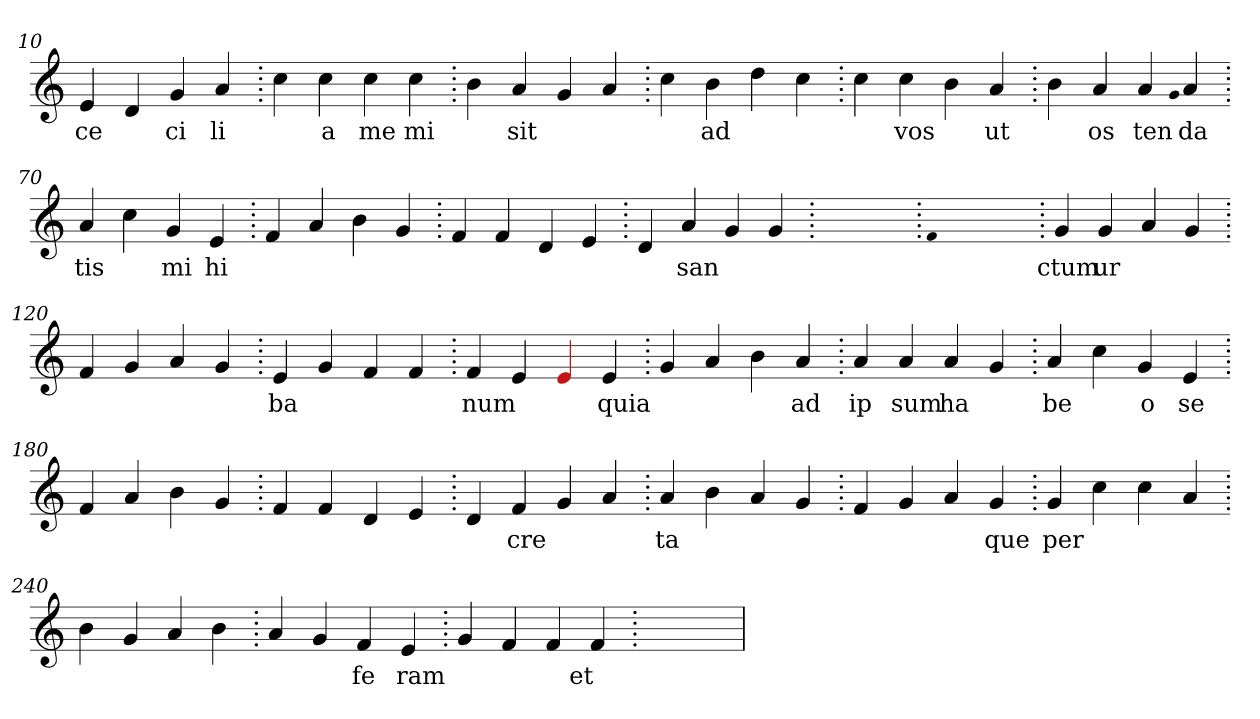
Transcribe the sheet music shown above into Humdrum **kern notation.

**kern	**text
*part1	*part1
*staff1	*staff1
*clefG2	*
=10.	=10.
4e	ce
4d	.
4g	ci
4a	li
=20.	=20.
4cc	.
4cc	a
4cc	me
4cc	mi
=30.	=30.
4b	.
4a	sit
4g	.
4a	.
=40.	=40.
4cc	.
4b	ad
4dd	.
4cc	.
=50.	=50.
4cc	.
4cc	vos
4b	.
4a	ut
=60.	=60.
4b	.
4a	os
4a	ten
qqg	.
4a	da
=70.	=70.
4a	tis
4cc	.
4g	mi
4e	hi
=80.	=80.
4f	.
4a	.
4b	.
4g	.
=90.	=90.
4f	.
4f	.
4d	.
4e	.
=100.	=100.
4d	.
4a	san
4g	.
4g	.
=110.	=110.
1ryy	.
=110.	=110.
qqf	.
1ryy	.
=110.	=110.
4g	ctum
4g	ur
4a	.
4g	.
=120.	=120.
4f	.
4g	.
4a	.
4g	.
=130.	=130.
4e	ba
4g	.
4f	.
4f	.
=140.	=140.
4f	num
4e	.
4Re	.
4e	quia
=150.	=150.
4g	.
4a	.
4b	.
4a	ad
=160.	=160.
4a	ip
4a	sum
4a	ha
4g	.
=170.	=170.
4a	be
4cc	.
4g	o
4e	se
=180.	=180.
4f	.
4a	.
4b	.
4g	.
=190.	=190.
4f	.
4f	.
4d	.
4e	.
=200.	=200.
4d	.
4f	cre
4g	.
4a	.
=210.	=210.
4a	ta
4b	.
4a	.
4g	.
=220.	=220.
4f	.
4g	.
4a	.
4g	que
=230.	=230.
4g	per
4cc	.
4cc	.
4a	.
=240.	=240.
4b	.
4g	.
4a	.
4b	.
=250.	=250.
4a	.
4g	.
4f	fe
4e	ram
=260.	=260.
4g	.
4f	.
4f	.
4f	et
=270.	=270.
1ryy	.
=	=
*-	*-
